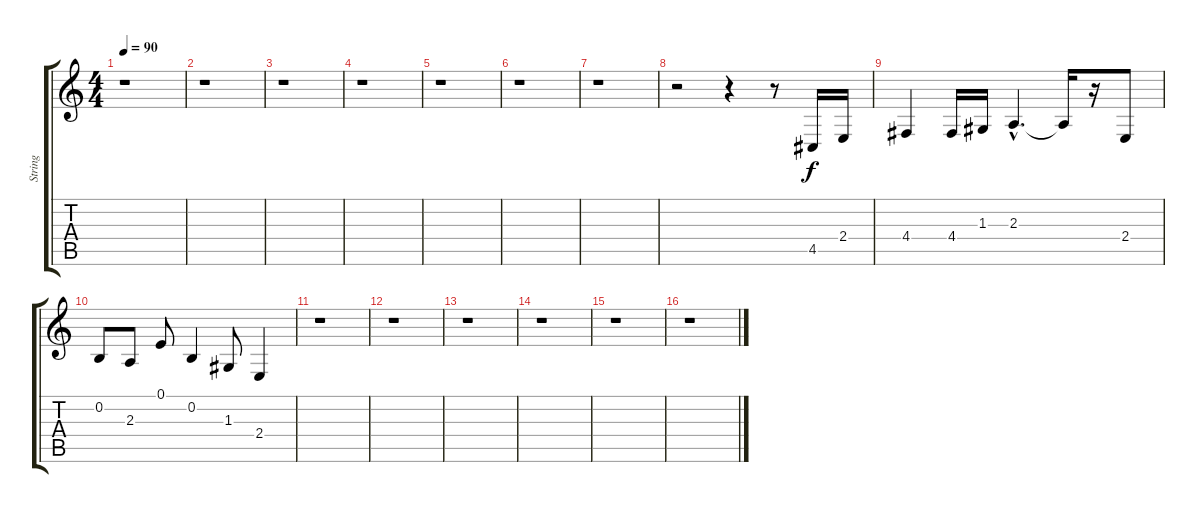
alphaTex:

\track ("String" "String") {instrument stringensemble2}
\staff {score tabs}
\tuning (E4 B3 G3 D3 A2 E2) {hide}
\ts (4 4)
\tempo 90
\clef g2
\ks c
r.1{dy f} |
r.1 |
r.1 |
r.1 |
r.1 |
r.1 |
r.1 |
r.2 r.4 r.8 4.5.16 2.4.16 |
4.4.4 4.4.16 1.3.16 2.3{hac}.4{d} 2.3{t}.16 r.16 2.4.8 |
0.2.8 2.3.8 0.1.8 0.2.4 1.3.8 2.4.4 |
r.1 |
r.1 |
r.1 |
r.1 |
r.1 |
r.1
